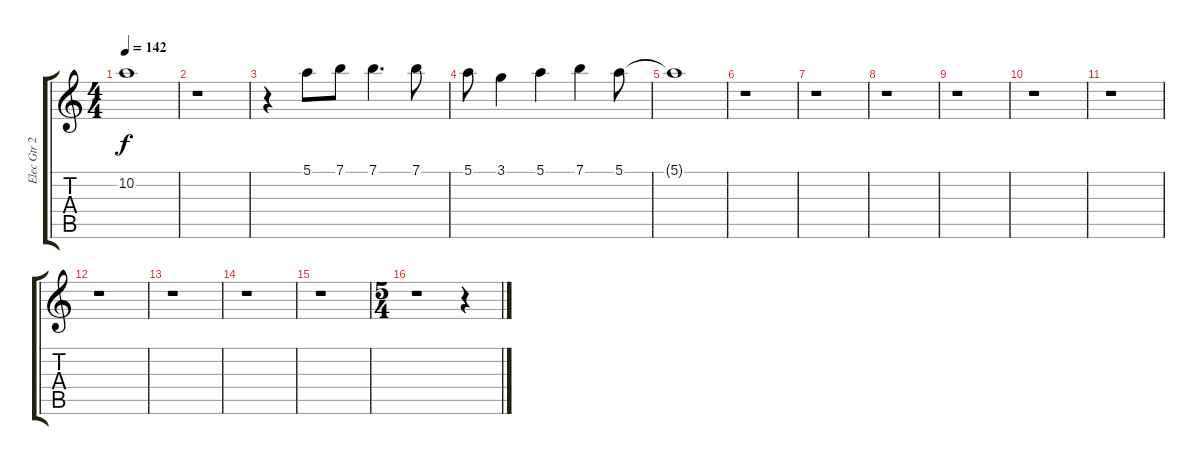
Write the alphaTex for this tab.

\track ("Elec Gtr 2" "Elec Gtr 2") {instrument overdrivenguitar}
\staff {score tabs}
\tuning (E4 B3 G3 D3 A2 E2) {hide}
\ts (4 4)
\tempo 142
\clef g2
\ks c
10.2{t}.1{dy f} |
r.1 |
r.4 5.1.8{volume 14} 7.1.8 7.1.4{d} 7.1.8 |
5.1.8 3.1.4 5.1.4 7.1.4 5.1.8 |
5.1{t}.1 |
r.1 |
r.1 |
r.1 |
r.1 |
r.1 |
r.1 |
r.1 |
r.1 |
r.1 |
r.1 |
\ts (5 4)
r.1 r.4
